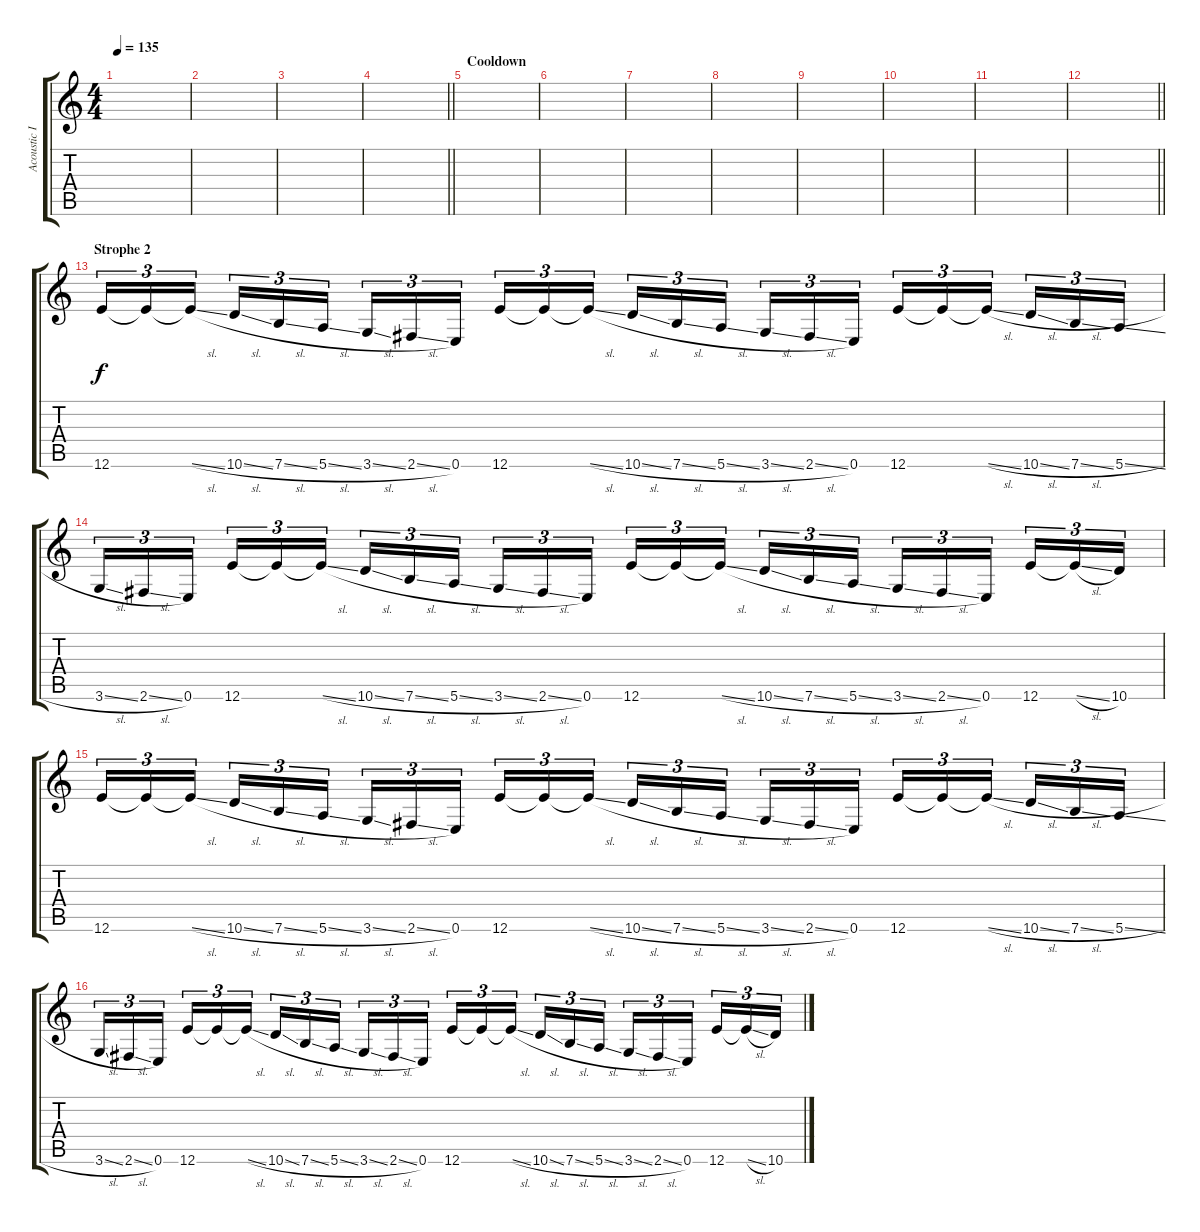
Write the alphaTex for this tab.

\track ("Acoustic I" "Acoustic I") {instrument distortionguitar}
\staff {score tabs}
\tuning (E4 B3 G3 D3 A2 E2) {hide}
\ts (4 4)
\tempo 135
\clef g2
\ks c
|
|
|
\barLineRight lightlight
|
\section ("" "Cooldown")
|
|
|
|
|
|
|
\barLineRight lightlight
|
\section ("" "Strophe 2")
12.6.16{tu (3 2) balance 4} 12.6{t}.16{tu (3 2)} 12.6{sl t}.16{tu (3 2)} 10.6{sl}.16{tu (3 2)} 7.6{sl}.16{tu (3 2)} 5.6{sl}.16{tu (3 2)} 3.6{sl}.16{tu (3 2)} 2.6{sl}.16{tu (3 2)} 0.6.16{tu (3 2)} 12.6.16{tu (3 2) balance 13} 12.6{t}.16{tu (3 2)} 12.6{sl t}.16{tu (3 2)} 10.6{sl}.16{tu (3 2)} 7.6{sl}.16{tu (3 2)} 5.6{sl}.16{tu (3 2)} 3.6{sl}.16{tu (3 2)} 2.6{sl}.16{tu (3 2)} 0.6.16{tu (3 2)} 12.6.16{tu (3 2) balance 3} 12.6{t}.16{tu (3 2)} 12.6{sl t}.16{tu (3 2)} 10.6{sl}.16{tu (3 2)} 7.6{sl}.16{tu (3 2)} 5.6{sl}.16{tu (3 2)} |
3.6{sl}.16{tu (3 2)} 2.6{sl}.16{tu (3 2)} 0.6.16{tu (3 2)} 12.6.16{tu (3 2) balance 13} 12.6{t}.16{tu (3 2)} 12.6{sl t}.16{tu (3 2)} 10.6{sl}.16{tu (3 2)} 7.6{sl}.16{tu (3 2)} 5.6{sl}.16{tu (3 2)} 3.6{sl}.16{tu (3 2)} 2.6{sl}.16{tu (3 2)} 0.6.16{tu (3 2)} 12.6.16{tu (3 2) balance 4} 12.6{t}.16{tu (3 2)} 12.6{sl t}.16{tu (3 2)} 10.6{sl}.16{tu (3 2)} 7.6{sl}.16{tu (3 2)} 5.6{sl}.16{tu (3 2)} 3.6{sl}.16{tu (3 2)} 2.6{sl}.16{tu (3 2)} 0.6.16{tu (3 2)} 12.6.16{tu (3 2) balance 11} 12.6{sl t}.16{tu (3 2)} 10.6.16{tu (3 2)} |
12.6.16{tu (3 2) balance 4} 12.6{t}.16{tu (3 2)} 12.6{sl t}.16{tu (3 2)} 10.6{sl}.16{tu (3 2)} 7.6{sl}.16{tu (3 2)} 5.6{sl}.16{tu (3 2)} 3.6{sl}.16{tu (3 2)} 2.6{sl}.16{tu (3 2)} 0.6.16{tu (3 2)} 12.6.16{tu (3 2) balance 13} 12.6{t}.16{tu (3 2)} 12.6{sl t}.16{tu (3 2)} 10.6{sl}.16{tu (3 2)} 7.6{sl}.16{tu (3 2)} 5.6{sl}.16{tu (3 2)} 3.6{sl}.16{tu (3 2)} 2.6{sl}.16{tu (3 2)} 0.6.16{tu (3 2)} 12.6.16{tu (3 2) balance 3} 12.6{t}.16{tu (3 2)} 12.6{sl t}.16{tu (3 2)} 10.6{sl}.16{tu (3 2)} 7.6{sl}.16{tu (3 2)} 5.6{sl}.16{tu (3 2)} |
3.6{sl}.16{tu (3 2)} 2.6{sl}.16{tu (3 2)} 0.6.16{tu (3 2)} 12.6.16{tu (3 2) balance 13} 12.6{t}.16{tu (3 2)} 12.6{sl t}.16{tu (3 2)} 10.6{sl}.16{tu (3 2)} 7.6{sl}.16{tu (3 2)} 5.6{sl}.16{tu (3 2)} 3.6{sl}.16{tu (3 2)} 2.6{sl}.16{tu (3 2)} 0.6.16{tu (3 2)} 12.6.16{tu (3 2) balance 4} 12.6{t}.16{tu (3 2)} 12.6{sl t}.16{tu (3 2)} 10.6{sl}.16{tu (3 2)} 7.6{sl}.16{tu (3 2)} 5.6{sl}.16{tu (3 2)} 3.6{sl}.16{tu (3 2)} 2.6{sl}.16{tu (3 2)} 0.6.16{tu (3 2)} 12.6.16{tu (3 2) balance 11} 12.6{sl t}.16{tu (3 2)} 10.6.16{tu (3 2)}
